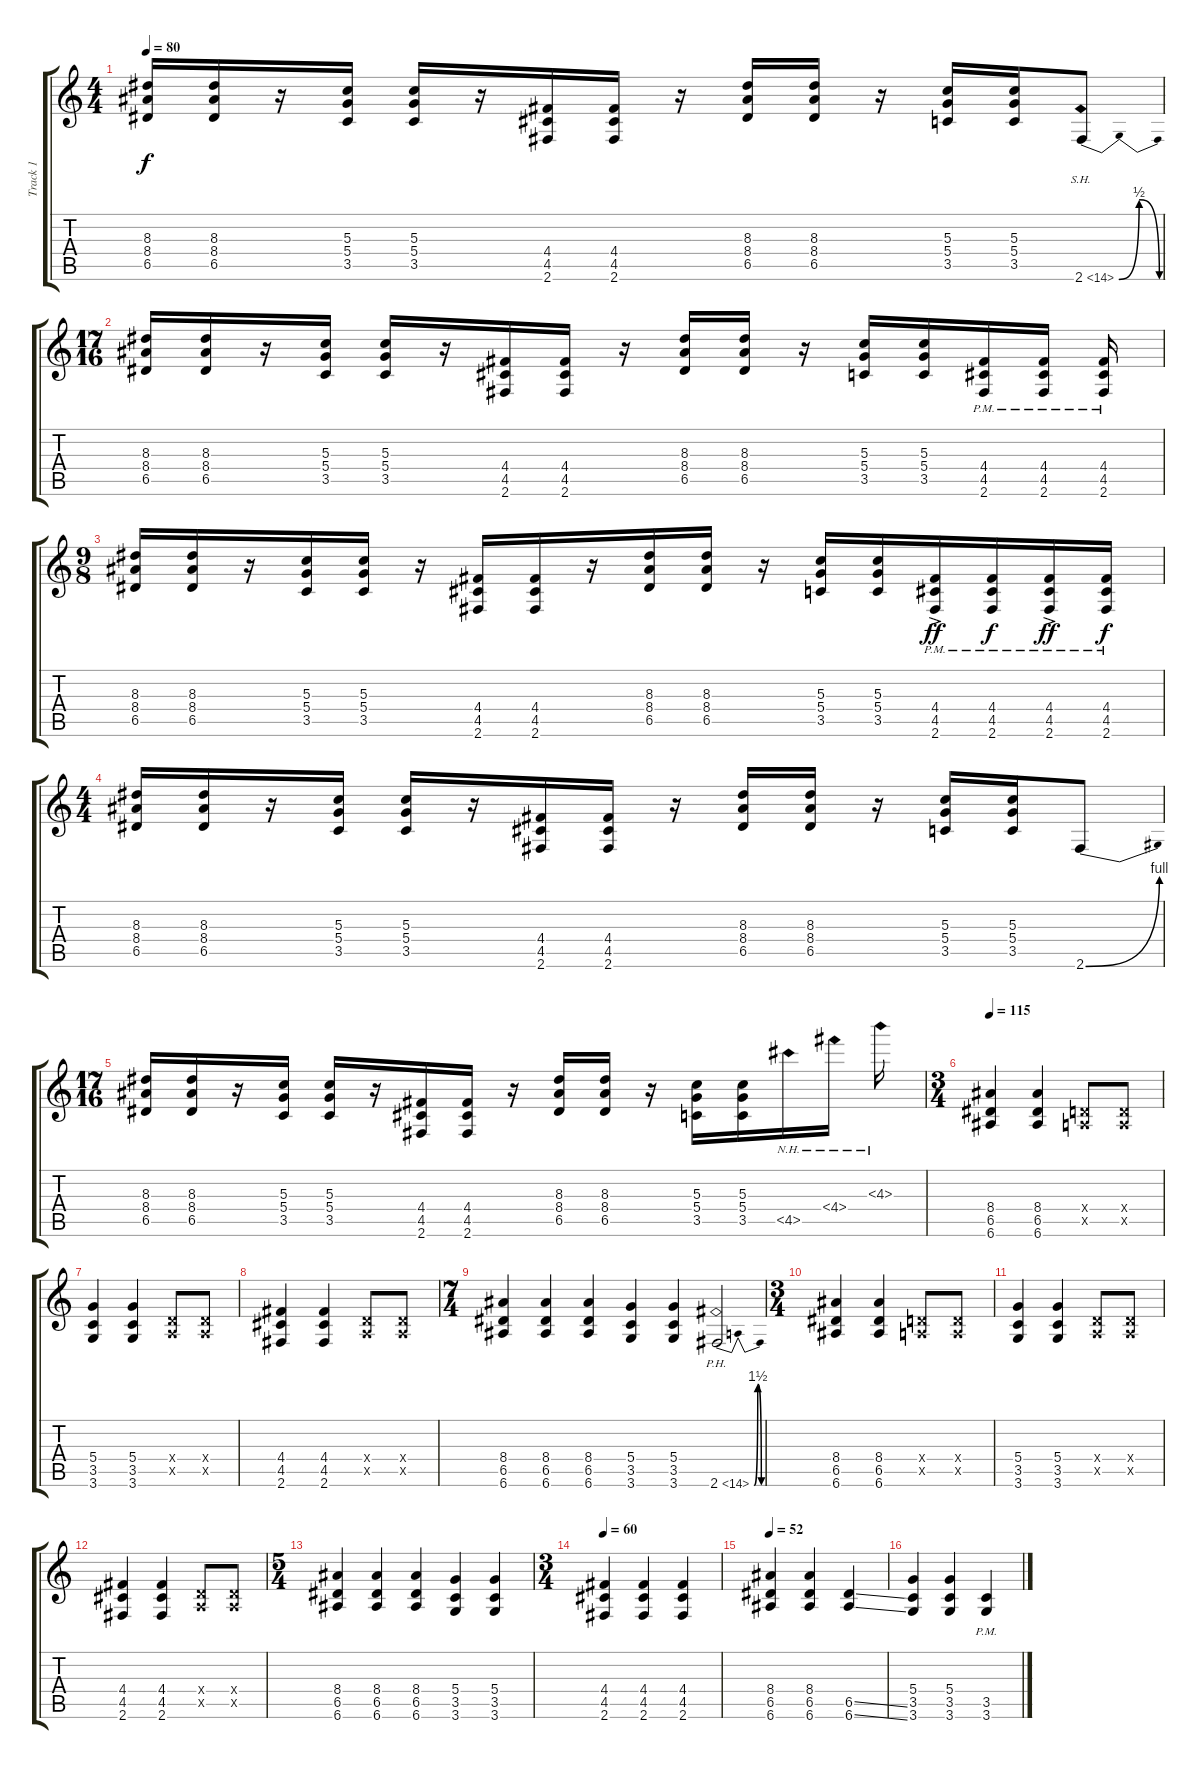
\track ("Track 1" "Track 1") {instrument distortionguitar}
\staff {score tabs}
\tuning (E4 B3 G3 D3 A2 E2) {hide}
\ts (4 4)
\tempo 80
\clef g2
\ks c
(8.3 8.4 6.5).16{dy f} (8.3 8.4 6.5).16 r.16 (5.3 5.4 3.5).16 (5.3 5.4 3.5).16 r.16 (4.4 4.5 2.6).16 (4.4 4.5 2.6).16 r.16 (8.3 8.4 6.5).16 (8.3 8.4 6.5).16 r.16 (5.3 5.4 3.5).16 (5.3 5.4 3.5).16 2.6{be (bendrelease 0 0 16 2 45 2 60 0) sh 12}.8 |
\ts (17 16)
(8.3 8.4 6.5).16 (8.3 8.4 6.5).16 r.16 (5.3 5.4 3.5).16 (5.3 5.4 3.5).16 r.16 (4.4 4.5 2.6).16 (4.4 4.5 2.6).16 r.16 (8.3 8.4 6.5).16 (8.3 8.4 6.5).16 r.16 (5.3 5.4 3.5).16 (5.3 5.4 3.5).16 (4.4{pm} 4.5{pm} 2.6{pm}).16 (4.4{pm} 4.5{pm} 2.6{pm}).16 (4.4{pm} 4.5{pm} 2.6{pm}).16 |
\ts (9 8)
(8.3 8.4 6.5).16 (8.3 8.4 6.5).16 r.16 (5.3 5.4 3.5).16 (5.3 5.4 3.5).16 r.16 (4.4 4.5 2.6).16 (4.4 4.5 2.6).16 r.16 (8.3 8.4 6.5).16 (8.3 8.4 6.5).16 r.16 (5.3 5.4 3.5).16 (5.3 5.4 3.5).16 (4.4{pm} 4.5{ac pm} 2.6{ac pm}).16{dy ff} (4.4{pm} 4.5{pm} 2.6{pm}).16{dy f} (4.4{pm} 4.5{ac pm} 2.6{ac pm}).16{dy ff} (4.4{pm} 4.5{pm} 2.6{pm}).16{dy f} |
\ts (4 4)
(8.3 8.4 6.5).16 (8.3 8.4 6.5).16 r.16 (5.3 5.4 3.5).16 (5.3 5.4 3.5).16 r.16 (4.4 4.5 2.6).16 (4.4 4.5 2.6).16 r.16 (8.3 8.4 6.5).16 (8.3 8.4 6.5).16 r.16 (5.3 5.4 3.5).16 (5.3 5.4 3.5).16 2.6{be (bend 0 0 60 4)}.8 |
\ts (17 16)
(8.3 8.4 6.5).16 (8.3 8.4 6.5).16 r.16 (5.3 5.4 3.5).16 (5.3 5.4 3.5).16 r.16 (4.4 4.5 2.6).16 (4.4 4.5 2.6).16 r.16 (8.3 8.4 6.5).16 (8.3 8.4 6.5).16 r.16 (5.3 5.4 3.5).16 (5.3 5.4 3.5).16 4.5{nh}.16 4.4{nh}.16 4.3{nh}.16 |
\ts (3 4)
\tempo 115
(8.4 6.5 6.6).4 (8.4 6.5 6.6).4 (0.4{x} 0.5{x}).8 (0.4{x} 0.5{x}).8 |
(5.4 3.5 3.6).4 (5.4 3.5 3.6).4 (0.4{x} 0.5{x}).8 (0.4{x} 0.5{x}).8 |
(4.4 4.5 2.6).4 (4.4 4.5 2.6).4 (0.4{x} 0.5{x}).8 (0.4{x} 0.5{x}).8 |
\ts (7 4)
(8.4 6.5 6.6).4 (8.4 6.5 6.6).4 (8.4 6.5 6.6).4 (5.4 3.5 3.6).4 (5.4 3.5 3.6).4 2.6{be (bendrelease 0 0 26 6 50 6 60 0) ph 12}.2 |
\ts (3 4)
(8.4 6.5 6.6).4 (8.4 6.5 6.6).4 (0.4{x} 0.5{x}).8 (0.4{x} 0.5{x}).8 |
(5.4 3.5 3.6).4 (5.4 3.5 3.6).4 (0.4{x} 0.5{x}).8 (0.4{x} 0.5{x}).8 |
(4.4 4.5 2.6).4 (4.4 4.5 2.6).4 (0.4{x} 0.5{x}).8 (0.4{x} 0.5{x}).8 |
\ts (5 4)
(8.4 6.5 6.6).4 (8.4 6.5 6.6).4 (8.4 6.5 6.6).4 (5.4 3.5 3.6).4 (5.4 3.5 3.6).4 |
\ts (3 4)
\tempo 60
(4.4 4.5 2.6).4 (4.4 4.5 2.6).4 (4.4 4.5 2.6).4 |
\tempo 52
(8.4 6.5 6.6).4 (8.4 6.5 6.6).4 (6.5{ss} 6.6{ss}).4 |
(5.4 3.5 3.6).4 (5.4 3.5 3.6).4 (3.5{pm} 3.6{pm}).4
